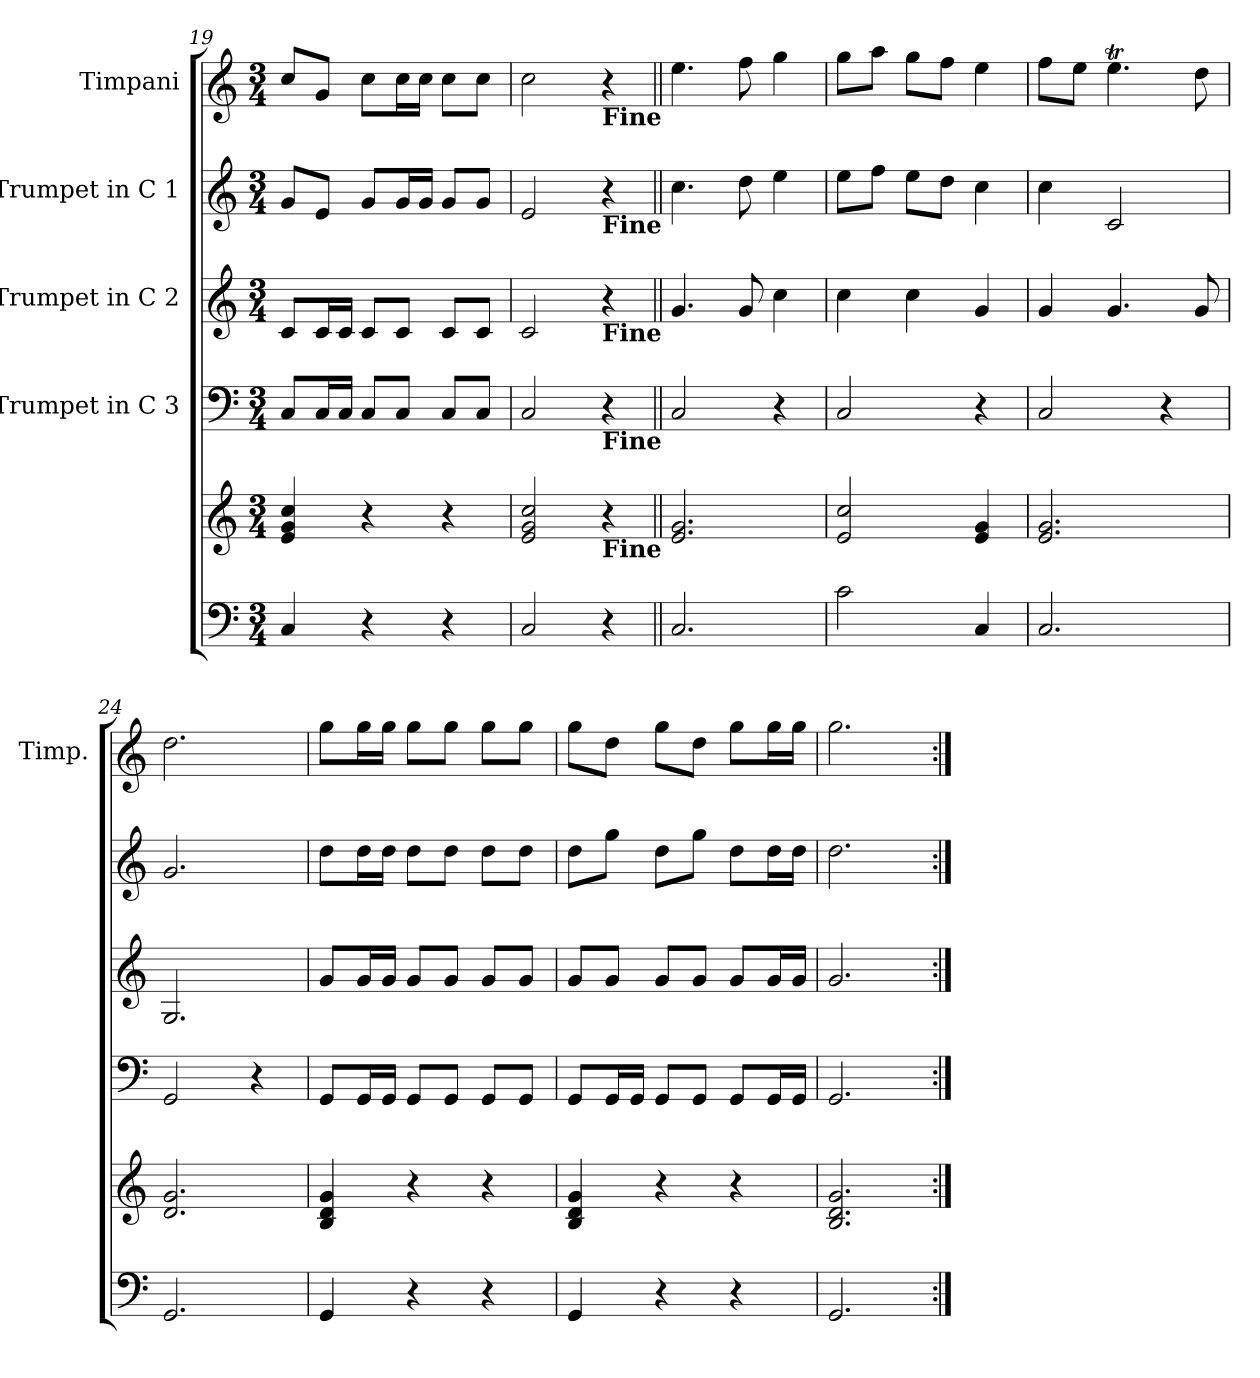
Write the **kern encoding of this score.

**kern	**kern	**kern	**kern	**kern	**kern
*part5	*part5	*part4	*part3	*part2	*part1
*staff6	*staff5	*staff4	*staff3	*staff2	*staff1
*	*	*I"Trumpet in C 3	*I"Trumpet in C 2	*I"Trumpet in C 1	*I"Timpani
*	*	*	*	*	*I'Timp.
*clefF4	*clefG2	*clefF4	*clefG2	*clefG2	*clefG2
*k[]	*k[]	*k[]	*k[]	*k[]	*k[]
*C:	*C:	*C:	*C:	*C:	*C:
*M3/4	*M3/4	*M3/4	*M3/4	*M3/4	*M3/4
=19	=19	=19	=19	=19	=19
4C/	4e/ 4g/ 4cc/	8C/L	8c/L	8g/L	8cc/L
.	.	16C/L	16c/L	8e/J	8g/J
.	.	16C/JJ	16c/JJ	.	.
4r	4r	8C/L	8c/L	8g/L	8cc\L
.	.	8C/J	8c/J	16g/L	16cc\L
.	.	.	.	16g/JJ	16cc\JJ
4r	4r	8C/L	8c/L	8g/L	8cc\L
.	.	8C/J	8c/J	8g/J	8cc\J
=20	=20	=20	=20	=20	=20
2C/	2e/ 2g/ 2cc/	2C/	2c/	2e/	2cc\
!	!	!	!	!	!LO:TX:b:B:t=Fine
!	!	!	!	!LO:TX:b:B:t=Fine	!
!	!	!	!LO:TX:b:B:t=Fine	!	!
!	!	!LO:TX:b:B:t=Fine	!	!	!
!	!LO:TX:b:B:t=Fine	!	!	!	!
4r	4r	4r	4r	4r	4r
=21||	=21||	=21||	=21||	=21||	=21||
2.C/	2.e/ 2.g/	2C/	4.g/	4.cc\	4.ee\
.	.	.	8g/	8dd\	8ff\
.	.	4r	4cc\	4ee\	4gg\
=22	=22	=22	=22	=22	=22
2c\	2e/ 2cc/	2C/	4cc\	8ee\L	8gg\L
.	.	.	.	8ff\J	8aa\J
.	.	.	4cc\	8ee\L	8gg\L
.	.	.	.	8dd\J	8ff\J
4C/	4e/ 4g/	4r	4g/	4cc\	4ee\
!!LO:LB:g=z
=23	=23	=23	=23	=23	=23
2.C/	2.e/ 2.g/	2C/	4g/	4cc\	8ff\L
.	.	.	.	.	8ee\J
.	.	.	4.g/	2c/	4.eet\
.	.	4r	.	.	.
.	.	.	8g/	.	8dd\
=24	=24	=24	=24	=24	=24
2.GG/	2.d/ 2.g/	2GG/	2.G/	2.g/	2.dd\
.	.	4r	.	.	.
=25	=25	=25	=25	=25	=25
4GG/	4B/ 4d/ 4g/	8GG/L	8g/L	8dd\L	8gg\L
.	.	16GG/L	16g/L	16dd\L	16gg\L
.	.	16GG/JJ	16g/JJ	16dd\JJ	16gg\JJ
4r	4r	8GG/L	8g/L	8dd\L	8gg\L
.	.	8GG/J	8g/J	8dd\J	8gg\J
4r	4r	8GG/L	8g/L	8dd\L	8gg\L
.	.	8GG/J	8g/J	8dd\J	8gg\J
=26	=26	=26	=26	=26	=26
4GG/	4B/ 4d/ 4g/	8GG/L	8g/L	8dd\L	8gg\L
.	.	16GG/L	8g/J	8gg\J	8dd\J
.	.	16GG/JJ	.	.	.
4r	4r	8GG/L	8g/L	8dd\L	8gg\L
.	.	8GG/J	8g/J	8gg\J	8dd\J
4r	4r	8GG/L	8g/L	8dd\L	8gg\L
.	.	16GG/L	16g/L	16dd\L	16gg\L
.	.	16GG/JJ	16g/JJ	16dd\JJ	16gg\JJ
=27	=27	=27	=27	=27	=27
2.GG/	2.B/ 2.d/ 2.g/	2.GG/	2.g/	2.dd\	2.gg\
=:|!	=:|!	=:|!	=:|!	=:|!	=:|!
*-	*-	*-	*-	*-	*-
